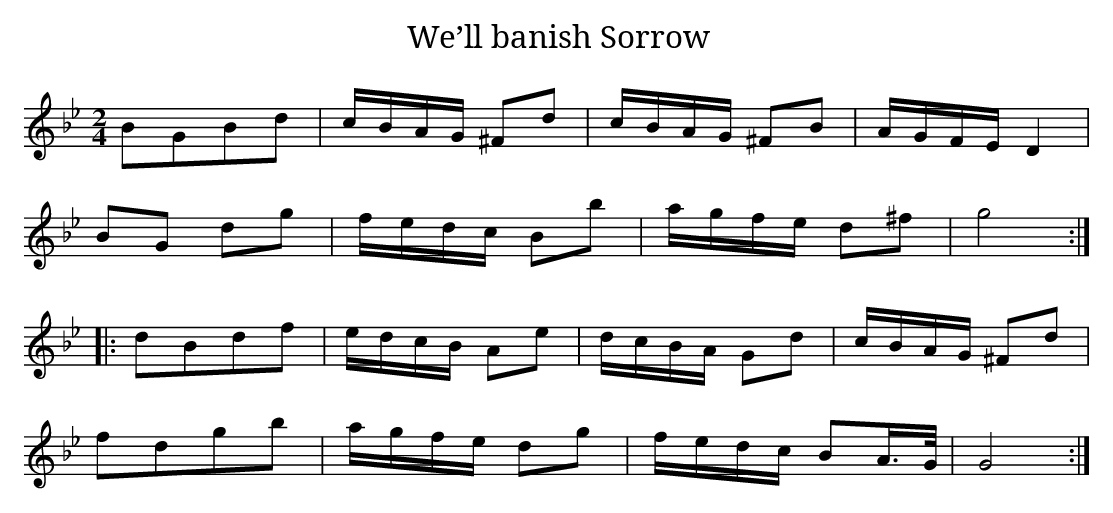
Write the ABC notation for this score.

X:1
T:We’ll banish Sorrow
M:2/4
L:1/8
K:Gmin
BGBd |c/B/A/G/ ^Fd|c/B/A/G/  ^FB|A/G/F/E/ D2|
BG dg|f/e/d/c/ Bb|a/g/f/e/ d^f|g4:|
|:dBdf|e/d/c/B/ Ae|d/c/B/A/ Gd|c/B/A/G/ ^Fd|
fdgb|a/g/f/e/ dg|f/e/d/c/ BA/>G/|G4:|
